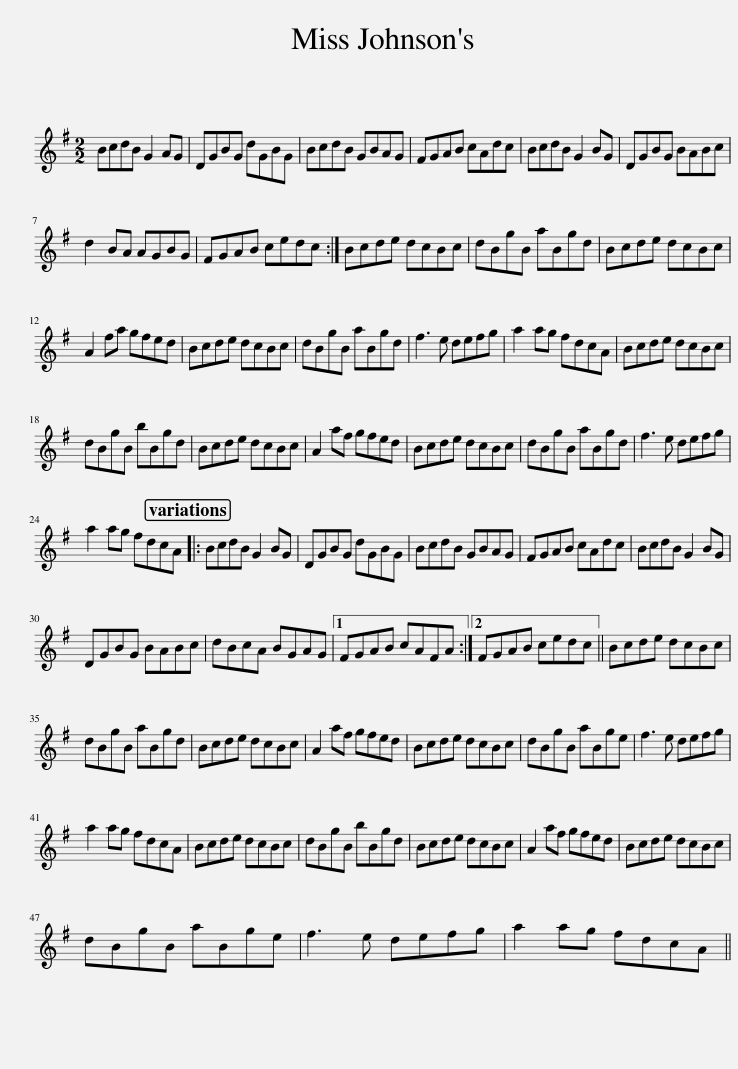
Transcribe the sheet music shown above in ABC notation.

X:1
L:1/8
M:2/2
I:linebreak $
K:G
V:1 treble
V:1
 BcdB G2 AG | DGBG dGBG | BcdB GBAG | FGAB cAdc | BcdB G2 BG | %5
 DGBG BABc |$ d2 BA AGBG | FGAB cedc :| Bcde dcBc | dBgB aBgd | %10
 Bcde dcBc |$ A2 fa gfed | Bcde dcBc | dBgB aBgd | f3 e defg | %15
 a2 ag fdcA | Bcde dcBc |$ dBgB bBgd | Bcde dcBc | A2 af gfed | %20
 Bcde dcBc | dBgB aBgd | f3 e defg |$ a2 ag fdcA |: BcdB G2 BG | %25
 DGBG dGBG | BcdB GBAG | FGAB cAdc | BcdB G2 BG |$ DGBG BABc | %30
 dBcA BGAG |1 FGAB cAFA :|2 FGAB cedc || Bcde dcBc |$ dBgB aBgd | %35
 Bcde dcBc | A2 af gfed | Bcde dcBc | dBgB aBge | f3 e defg |$ %40
 a2 ag fdcA | Bcde dcBc | dBgB bBgd | Bcde dcBc | A2 af gfed | %45
 Bcde dcBc |$ dBgB aBge | f3 e defg | a2 ag fdcA || %49
